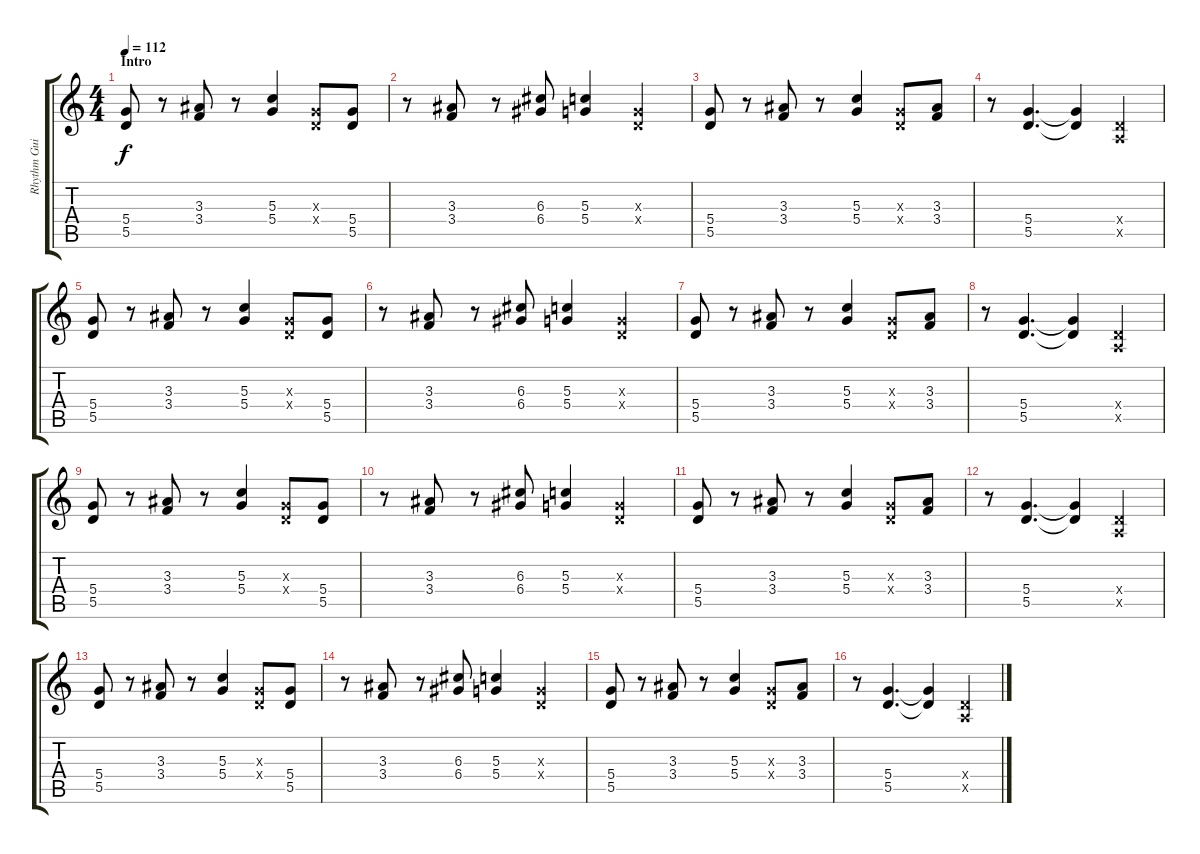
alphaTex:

\track ("Rhythm Guitar" "Rhythm Gui") {instrument distortionguitar}
\staff {score tabs}
\tuning (E4 B3 G3 D3 A2 E2) {hide}
\ts (4 4)
\section ("" "Intro")
\tempo 112
\clef g2
\ks c
(5.4 5.5).8{dy f balance 2 instrument distortionguitar} r.8 (3.3 3.4).8 r.8 (5.3 5.4).4 (0.3{x} 0.4{x}).8 (5.4 5.5).8 |
r.8 (3.3 3.4).8 r.8 (6.3 6.4).8 (5.3 5.4).4 (0.3{x} 0.4{x}).4 |
(5.4 5.5).8 r.8 (3.3 3.4).8 r.8 (5.3 5.4).4 (0.3{x} 0.4{x}).8 (3.3 3.4).8 |
r.8 (5.4 5.5).4{d} (5.4{t} 5.5{t}).4 (0.4{x} 0.5{x}).4 |
(5.4 5.5).8 r.8 (3.3 3.4).8 r.8 (5.3 5.4).4 (0.3{x} 0.4{x}).8 (5.4 5.5).8 |
r.8 (3.3 3.4).8 r.8 (6.3 6.4).8 (5.3 5.4).4 (0.3{x} 0.4{x}).4 |
(5.4 5.5).8 r.8 (3.3 3.4).8 r.8 (5.3 5.4).4 (0.3{x} 0.4{x}).8 (3.3 3.4).8 |
r.8 (5.4 5.5).4{d} (5.4{t} 5.5{t}).4 (0.4{x} 0.5{x}).4 |
(5.4 5.5).8 r.8 (3.3 3.4).8 r.8 (5.3 5.4).4 (0.3{x} 0.4{x}).8 (5.4 5.5).8 |
r.8 (3.3 3.4).8 r.8 (6.3 6.4).8 (5.3 5.4).4 (0.3{x} 0.4{x}).4 |
(5.4 5.5).8 r.8 (3.3 3.4).8 r.8 (5.3 5.4).4 (0.3{x} 0.4{x}).8 (3.3 3.4).8 |
r.8 (5.4 5.5).4{d} (5.4{t} 5.5{t}).4 (0.4{x} 0.5{x}).4 |
(5.4 5.5).8 r.8 (3.3 3.4).8 r.8 (5.3 5.4).4 (0.3{x} 0.4{x}).8 (5.4 5.5).8 |
r.8 (3.3 3.4).8 r.8 (6.3 6.4).8 (5.3 5.4).4 (0.3{x} 0.4{x}).4 |
(5.4 5.5).8 r.8 (3.3 3.4).8 r.8 (5.3 5.4).4 (0.3{x} 0.4{x}).8 (3.3 3.4).8 |
r.8 (5.4 5.5).4{d} (5.4{t} 5.5{t}).4 (0.4{x} 0.5{x}).4
